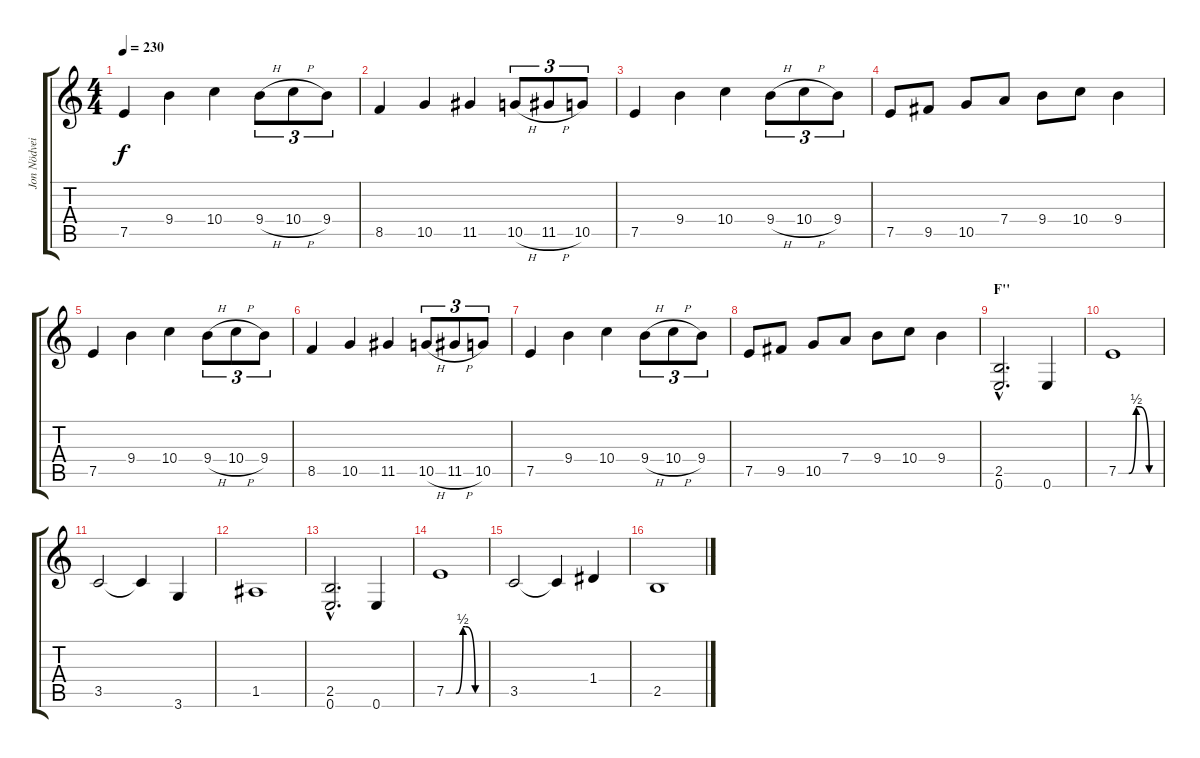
\track ("Jon Nödveidt" "Jon Nödvei") {instrument distortionguitar}
\staff {score tabs}
\tuning (E4 B3 G3 D3 A2 E2) {hide}
\ts (4 4)
\tempo 230
\clef g2
\ks c
7.5.4{dy f} 9.4.4 10.4.4 9.4{h}.8{tu (3 2)} 10.4{h}.8{tu (3 2)} 9.4.8{tu (3 2)} |
8.5.4 10.5.4 11.5.4 10.5{h}.8{tu (3 2)} 11.5{h}.8{tu (3 2)} 10.5.8{tu (3 2)} |
7.5.4 9.4.4 10.4.4 9.4{h}.8{tu (3 2)} 10.4{h}.8{tu (3 2)} 9.4.8{tu (3 2)} |
7.5.8 9.5.8 10.5.8 7.4.8 9.4.8 10.4.8 9.4.4 |
7.5.4 9.4.4 10.4.4 9.4{h}.8{tu (3 2)} 10.4{h}.8{tu (3 2)} 9.4.8{tu (3 2)} |
8.5.4 10.5.4 11.5.4 10.5{h}.8{tu (3 2)} 11.5{h}.8{tu (3 2)} 10.5.8{tu (3 2)} |
7.5.4 9.4.4 10.4.4 9.4{h}.8{tu (3 2)} 10.4{h}.8{tu (3 2)} 9.4.8{tu (3 2)} |
7.5.8 9.5.8 10.5.8 7.4.8 9.4.8 10.4.8 9.4.4 |
\section ("" "F''")
(2.5{hac} 0.6{hac}).2{d} 0.6.4 |
7.5{be (custom 0 0 15 0 26 2 30 2 45 0 60 0)}.1 |
3.5.2 3.5{t}.4 3.6.4 |
1.5.1 |
(2.5{hac} 0.6{hac}).2{d} 0.6.4 |
7.5{be (custom 0 0 15 0 26 2 30 2 45 0 60 0)}.1 |
3.5.2 3.5{t}.4 1.4.4 |
2.5.1
